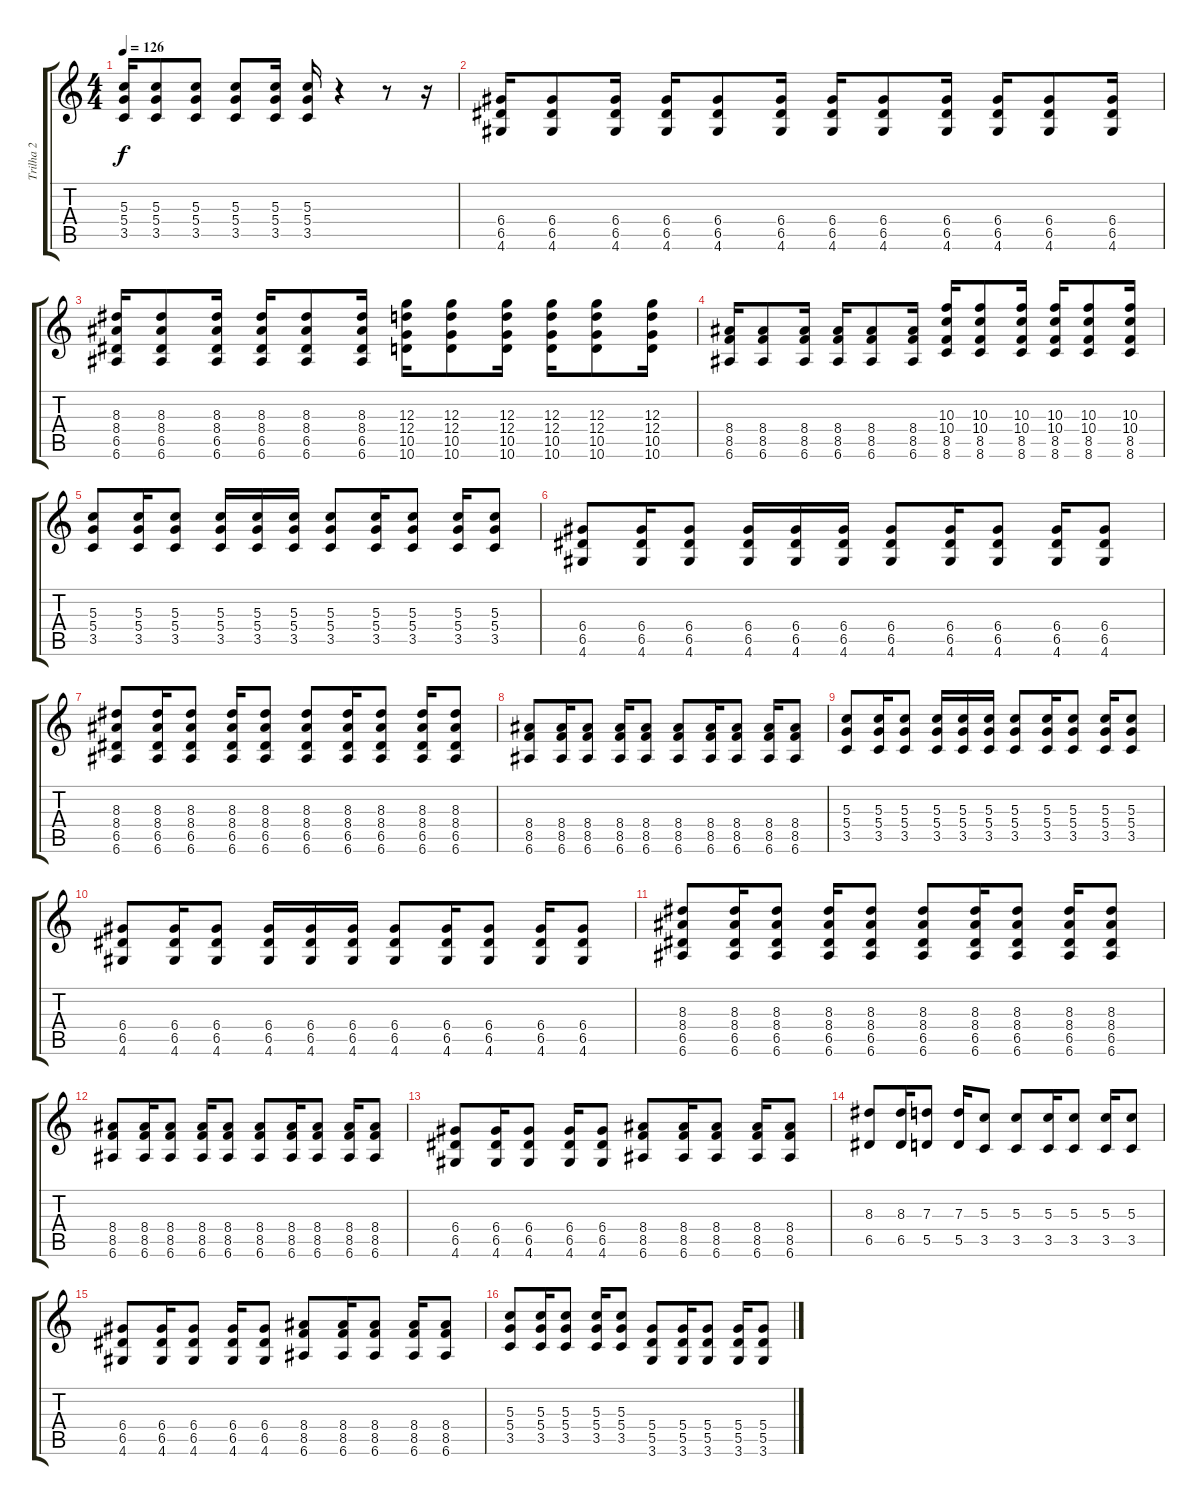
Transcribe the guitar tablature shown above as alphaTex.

\track ("Trilha 2" "Trilha 2") {instrument distortionguitar}
\staff {score tabs}
\tuning (E4 B3 G3 D3 A2 E2) {hide}
\ts (4 4)
\tempo 126
\clef g2
\ks c
(5.3 5.4 3.5).16{dy f} (5.3 5.4 3.5).8 (5.3 5.4 3.5).8 (5.3 5.4 3.5).8 (5.3 5.4 3.5).16 (5.3 5.4 3.5).16 r.4 r.8 r.16 |
(6.4 6.5 4.6).16 (6.4 6.5 4.6).8 (6.4 6.5 4.6).16 (6.4 6.5 4.6).16 (6.4 6.5 4.6).8 (6.4 6.5 4.6).16 (6.4 6.5 4.6).16 (6.4 6.5 4.6).8 (6.4 6.5 4.6).16 (6.4 6.5 4.6).16 (6.4 6.5 4.6).8 (6.4 6.5 4.6).16 |
(8.3 8.4 6.5 6.6).16 (8.3 8.4 6.5 6.6).8 (8.3 8.4 6.5 6.6).16 (8.3 8.4 6.5 6.6).16 (8.3 8.4 6.5 6.6).8 (8.3 8.4 6.5 6.6).16 (12.3 12.4 10.5 10.6).16 (12.3 12.4 10.5 10.6).8 (12.3 12.4 10.5 10.6).16 (12.3 12.4 10.5 10.6).16 (12.3 12.4 10.5 10.6).8 (12.3 12.4 10.5 10.6).16 |
(8.4 8.5 6.6).16 (8.4 8.5 6.6).8 (8.4 8.5 6.6).16 (8.4 8.5 6.6).16 (8.4 8.5 6.6).8 (8.4 8.5 6.6).16 (10.3 10.4 8.5 8.6).16 (10.3 10.4 8.5 8.6).8 (10.3 10.4 8.5 8.6).16 (10.3 10.4 8.5 8.6).16 (10.3 10.4 8.5 8.6).8 (10.3 10.4 8.5 8.6).16 |
(5.3 5.4 3.5).8 (5.3 5.4 3.5).16 (5.3 5.4 3.5).8 (5.3 5.4 3.5).16 (5.3 5.4 3.5).16 (5.3 5.4 3.5).16 (5.3 5.4 3.5).8 (5.3 5.4 3.5).16 (5.3 5.4 3.5).8 (5.3 5.4 3.5).16 (5.3 5.4 3.5).8 |
(6.4 6.5 4.6).8 (6.4 6.5 4.6).16 (6.4 6.5 4.6).8 (6.4 6.5 4.6).16 (6.4 6.5 4.6).16 (6.4 6.5 4.6).16 (6.4 6.5 4.6).8 (6.4 6.5 4.6).16 (6.4 6.5 4.6).8 (6.4 6.5 4.6).16 (6.4 6.5 4.6).8 |
(8.3 8.4 6.5 6.6).8 (8.3 8.4 6.5 6.6).16 (8.3 8.4 6.5 6.6).8 (8.3 8.4 6.5 6.6).16 (8.3 8.4 6.5 6.6).8 (8.3 8.4 6.5 6.6).8 (8.3 8.4 6.5 6.6).16 (8.3 8.4 6.5 6.6).8 (8.3 8.4 6.5 6.6).16 (8.3 8.4 6.5 6.6).8 |
(8.4 8.5 6.6).8 (8.4 8.5 6.6).16 (8.4 8.5 6.6).8 (8.4 8.5 6.6).16 (8.4 8.5 6.6).8 (8.4 8.5 6.6).8 (8.4 8.5 6.6).16 (8.4 8.5 6.6).8 (8.4 8.5 6.6).16 (8.4 8.5 6.6).8 |
(5.3 5.4 3.5).8 (5.3 5.4 3.5).16 (5.3 5.4 3.5).8 (5.3 5.4 3.5).16 (5.3 5.4 3.5).16 (5.3 5.4 3.5).16 (5.3 5.4 3.5).8 (5.3 5.4 3.5).16 (5.3 5.4 3.5).8 (5.3 5.4 3.5).16 (5.3 5.4 3.5).8 |
(6.4 6.5 4.6).8 (6.4 6.5 4.6).16 (6.4 6.5 4.6).8 (6.4 6.5 4.6).16 (6.4 6.5 4.6).16 (6.4 6.5 4.6).16 (6.4 6.5 4.6).8 (6.4 6.5 4.6).16 (6.4 6.5 4.6).8 (6.4 6.5 4.6).16 (6.4 6.5 4.6).8 |
(8.3 8.4 6.5 6.6).8 (8.3 8.4 6.5 6.6).16 (8.3 8.4 6.5 6.6).8 (8.3 8.4 6.5 6.6).16 (8.3 8.4 6.5 6.6).8 (8.3 8.4 6.5 6.6).8 (8.3 8.4 6.5 6.6).16 (8.3 8.4 6.5 6.6).8 (8.3 8.4 6.5 6.6).16 (8.3 8.4 6.5 6.6).8 |
(8.4 8.5 6.6).8 (8.4 8.5 6.6).16 (8.4 8.5 6.6).8 (8.4 8.5 6.6).16 (8.4 8.5 6.6).8 (8.4 8.5 6.6).8 (8.4 8.5 6.6).16 (8.4 8.5 6.6).8 (8.4 8.5 6.6).16 (8.4 8.5 6.6).8 |
(6.4 6.5 4.6).8 (6.4 6.5 4.6).16 (6.4 6.5 4.6).8 (6.4 6.5 4.6).16 (6.4 6.5 4.6).8 (8.4 8.5 6.6).8 (8.4 8.5 6.6).16 (8.4 8.5 6.6).8 (8.4 8.5 6.6).16 (8.4 8.5 6.6).8 |
(8.3 6.5).8 (8.3 6.5).16 (7.3 5.5).8 (7.3 5.5).16 (5.3 3.5).8 (5.3 3.5).8 (5.3 3.5).16 (5.3 3.5).8 (5.3 3.5).16 (5.3 3.5).8 |
(6.4 6.5 4.6).8 (6.4 6.5 4.6).16 (6.4 6.5 4.6).8 (6.4 6.5 4.6).16 (6.4 6.5 4.6).8 (8.4 8.5 6.6).8 (8.4 8.5 6.6).16 (8.4 8.5 6.6).8 (8.4 8.5 6.6).16 (8.4 8.5 6.6).8 |
(5.3 5.4 3.5).8 (5.3 5.4 3.5).16 (5.3 5.4 3.5).8 (5.3 5.4 3.5).16 (5.3 5.4 3.5).8 (5.4 5.5 3.6).8 (5.4 5.5 3.6).16 (5.4 5.5 3.6).8 (5.4 5.5 3.6).16 (5.4 5.5 3.6).8
